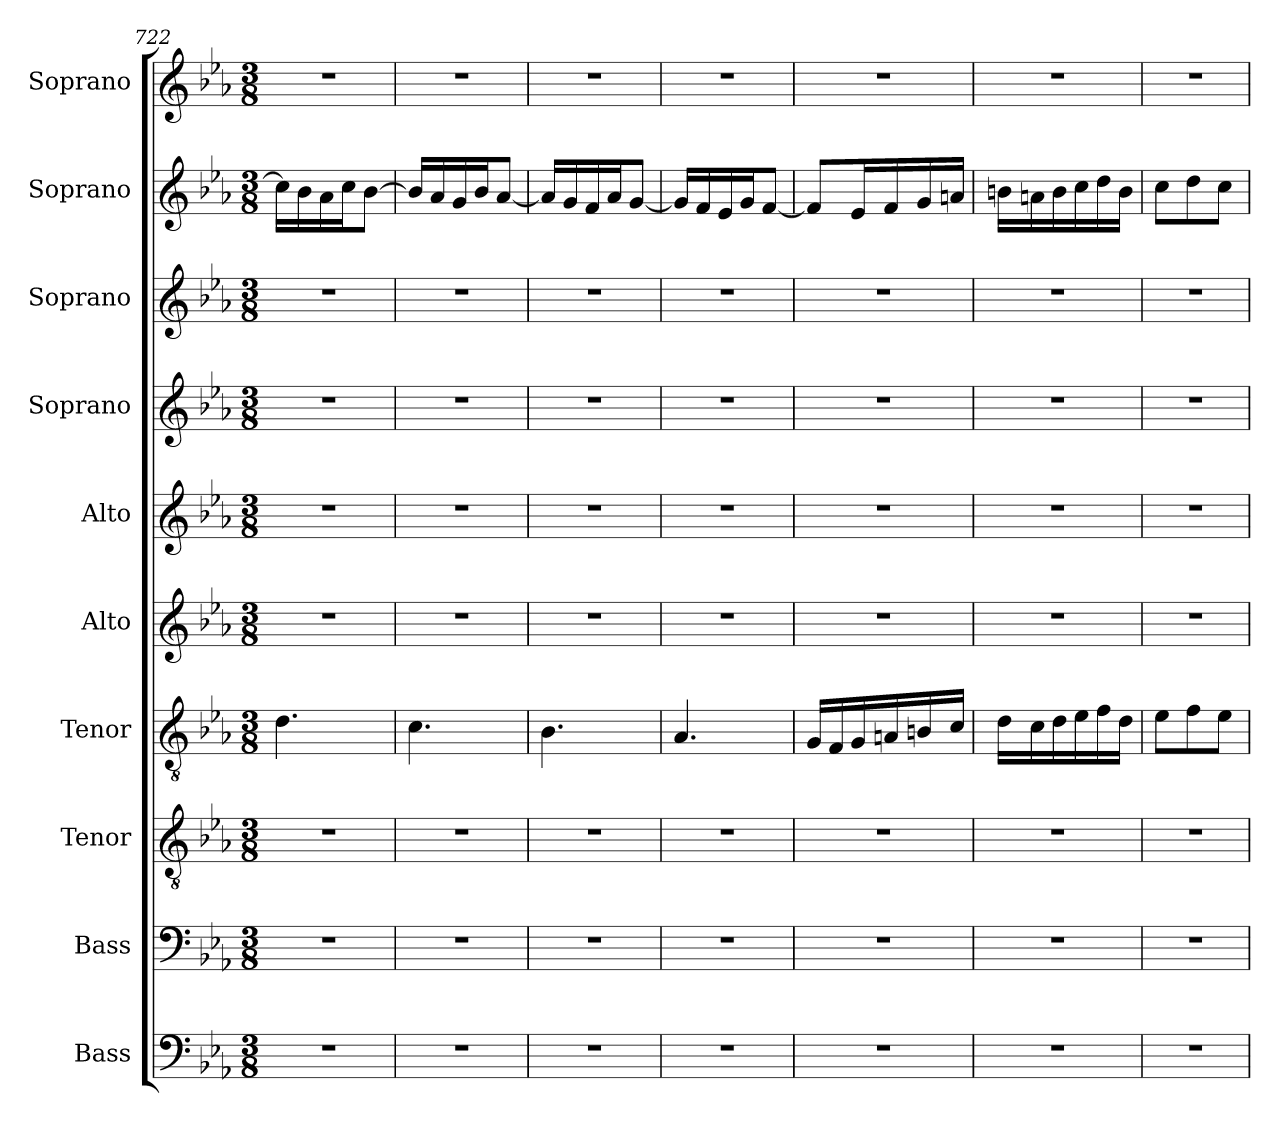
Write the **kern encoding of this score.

**kern	**kern	**kern	**kern	**kern	**kern	**kern	**kern	**kern	**kern
*part10	*part9	*part8	*part7	*part6	*part5	*part4	*part3	*part2	*part1
*staff10	*staff9	*staff8	*staff7	*staff6	*staff5	*staff4	*staff3	*staff2	*staff1
*I"Bass	*I"Bass	*I"Tenor	*I"Tenor	*I"Alto	*I"Alto	*I"Soprano	*I"Soprano	*I"Soprano	*I"Soprano
*I'B.	*I'B.	*I'T.	*I'T.	*I'A.	*I'A.	*I'S.	*I'S.	*I'S.	*I'S.
*clefF4	*clefF4	*clefGv2	*clefGv2	*clefG2	*clefG2	*clefG2	*clefG2	*clefG2	*clefG2
*k[b-e-a-]	*k[b-e-a-]	*k[b-e-a-]	*k[b-e-a-]	*k[b-e-a-]	*k[b-e-a-]	*k[b-e-a-]	*k[b-e-a-]	*k[b-e-a-]	*k[b-e-a-]
*M3/8	*M3/8	*M3/8	*M3/8	*M3/8	*M3/8	*M3/8	*M3/8	*M3/8	*M3/8
=722	=722	=722	=722	=722	=722	=722	=722	=722	=722
4.r	4.r	4.r	4.d\	4.r	4.r	4.r	4.r	16cc\LL]	4.r
.	.	.	.	.	.	.	.	16b-\	.
.	.	.	.	.	.	.	.	16a-\	.
.	.	.	.	.	.	.	.	16cc\J	.
.	.	.	.	.	.	.	.	[8b-\J	.
=723	=723	=723	=723	=723	=723	=723	=723	=723	=723
4.r	4.r	4.r	4.c\	4.r	4.r	4.r	4.r	16b-/LL]	4.r
.	.	.	.	.	.	.	.	16a-/	.
.	.	.	.	.	.	.	.	16g/	.
.	.	.	.	.	.	.	.	16b-/J	.
.	.	.	.	.	.	.	.	[8a-/J	.
=724	=724	=724	=724	=724	=724	=724	=724	=724	=724
4.r	4.r	4.r	4.B-\	4.r	4.r	4.r	4.r	16a-/LL]	4.r
.	.	.	.	.	.	.	.	16g/	.
.	.	.	.	.	.	.	.	16f/	.
.	.	.	.	.	.	.	.	16a-/J	.
.	.	.	.	.	.	.	.	[8g/J	.
!!LO:PB:g=z
=725	=725	=725	=725	=725	=725	=725	=725	=725	=725
4.r	4.r	4.r	4.A-/	4.r	4.r	4.r	4.r	16g/LL]	4.r
.	.	.	.	.	.	.	.	16f/	.
.	.	.	.	.	.	.	.	16e-/	.
.	.	.	.	.	.	.	.	16g/J	.
.	.	.	.	.	.	.	.	[8f/J	.
=726	=726	=726	=726	=726	=726	=726	=726	=726	=726
4.r	4.r	4.r	16G/LL	4.r	4.r	4.r	4.r	8f/L]	4.r
.	.	.	16F/	.	.	.	.	.	.
.	.	.	16G/	.	.	.	.	16e-/L	.
.	.	.	16An/	.	.	.	.	16f/	.
.	.	.	16Bn/	.	.	.	.	16g/	.
.	.	.	16c/JJ	.	.	.	.	16an/JJ	.
=727	=727	=727	=727	=727	=727	=727	=727	=727	=727
4.r	4.r	4.r	16d\LL	4.r	4.r	4.r	4.r	16bn\LL	4.r
.	.	.	16c\	.	.	.	.	16an\	.
.	.	.	16d\	.	.	.	.	16b\	.
.	.	.	16e-\	.	.	.	.	16cc\	.
.	.	.	16f\	.	.	.	.	16dd\	.
.	.	.	16d\JJ	.	.	.	.	16b\JJ	.
=728	=728	=728	=728	=728	=728	=728	=728	=728	=728
4.r	4.r	4.r	8e-\L	4.r	4.r	4.r	4.r	8cc\L	4.r
.	.	.	8f\	.	.	.	.	8dd\	.
.	.	.	8e-\J	.	.	.	.	8cc\J	.
=	=	=	=	=	=	=	=	=	=
*-	*-	*-	*-	*-	*-	*-	*-	*-	*-
